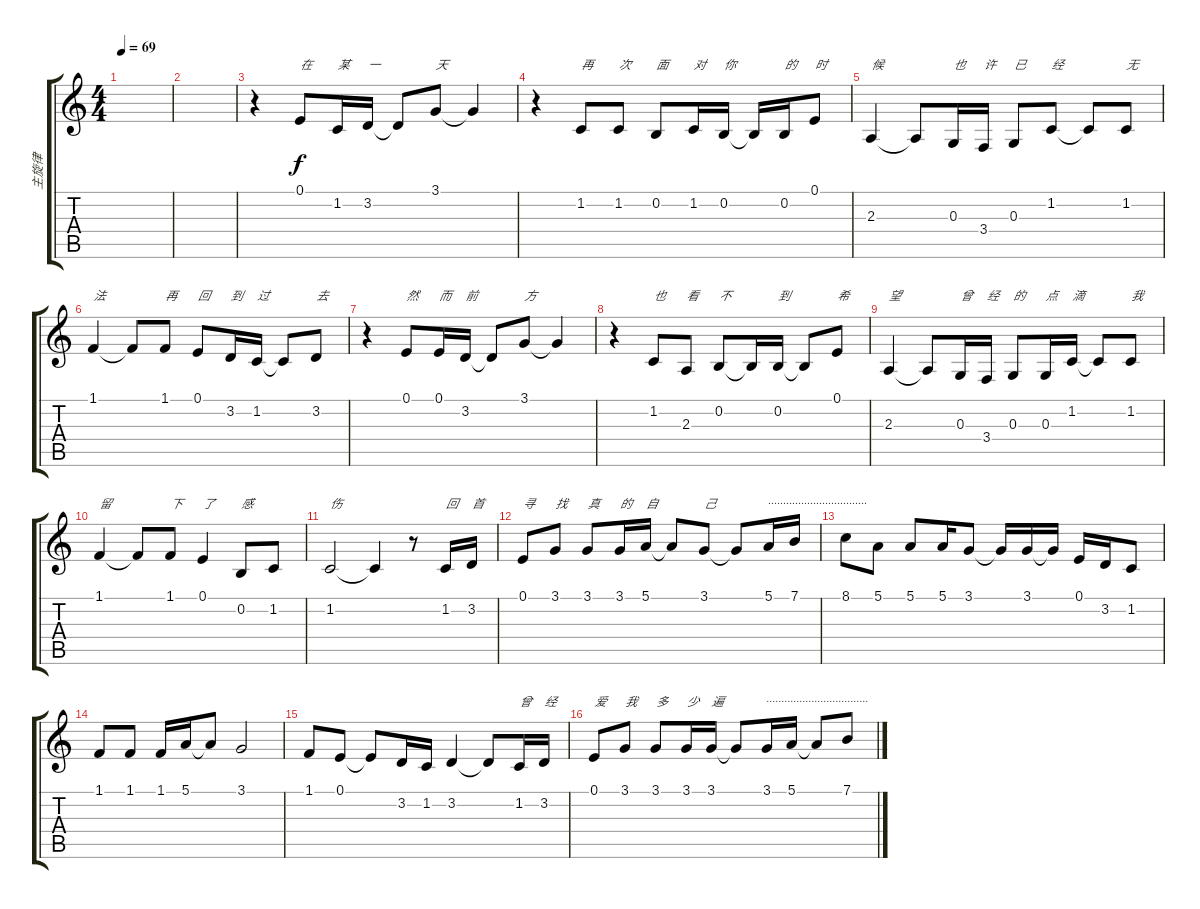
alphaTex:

\track ("主旋律" "主旋律") {instrument violin}
\staff {score tabs}
\tuning (E4 B3 G3 D3 A2 E2) {hide}
\ts (4 4)
\tempo 69
\clef g2
\ks c
|
|
r.4 0.1.8{txt "在"} 1.2.16{txt "某"} 3.2.16{txt "一"} 3.2{t}.8 3.1.8{txt "天"} 3.1{t}.4 |
r.4 1.2.8{txt "再"} 1.2.8{txt "次"} 0.2.8{txt "面"} 1.2.16{txt "对"} 0.2.16{txt "你"} 0.2{t}.16 0.2.16{txt "的"} 0.1.8{txt "时"} |
2.3.4{txt "候"} 2.3{t}.8 0.3.16{txt "也"} 3.4.16{txt "许"} 0.3.8{txt "已"} 1.2.8{txt "经"} 1.2{t}.8 1.2.8{txt "无"} |
1.1.4{txt "法"} 1.1{t}.8 1.1.8{txt "再"} 0.1.8{txt "回"} 3.2.16{txt "到"} 1.2.16{txt "过"} 1.2{t}.8 3.2.8{txt "去"} |
r.4 0.1.8{txt "然"} 0.1.16{txt "而"} 3.2.16{txt "前"} 3.2{t}.8 3.1.8{txt "方"} 3.1{t}.4 |
r.4 1.2.8{txt "也"} 2.3.8{txt "看"} 0.2.8{txt "不"} 0.2{t}.16 0.2.16{txt "到"} 0.2{t}.8 0.1.8{txt "希"} |
2.3.4{txt "望"} 2.3{t}.8 0.3.16{txt "曾"} 3.4.16{txt "经"} 0.3.8{txt "的"} 0.3.16{txt "点"} 1.2.16{txt "滴"} 1.2{t}.8 1.2.8{txt "我"} |
1.1.4{txt "留"} 1.1{t}.8 1.1.8{txt "下"} 0.1.4{txt "了"} 0.2.8{txt "感"} 1.2.8 |
1.2.2{txt "伤"} 1.2{t}.4 r.8 1.2.16{txt "回"} 3.2.16{txt "首"} |
0.1.8{txt "寻"} 3.1.8{txt "找"} 3.1.8{txt "真"} 3.1.16{txt "的"} 5.1.16{txt "自"} 5.1{t}.8 3.1.8{txt "己"} 3.1{t}.8 5.1.16{txt "................................."} 7.1.16 |
8.1.8 5.1.8 5.1.8 5.1.16 3.1.8 3.1{t}.16 3.1.16 3.1{t}.16 0.1.16 3.2.16 1.2.8 |
1.1.8 1.1.8 1.1.16 5.1.16 5.1{t}.8 3.1.2 |
1.1.8 0.1.8 0.1{t}.8 3.2.16 1.2.16 3.2.4 3.2{t}.8 1.2.16{txt "曾"} 3.2.16{txt "经"} |
0.1.8{txt "爱"} 3.1.8{txt "我"} 3.1.8{txt "多"} 3.1.16{txt "少"} 3.1.16{txt "遍"} 3.1{t}.8 3.1.16{txt ".................................."} 5.1.16 5.1{t}.8 7.1.8
